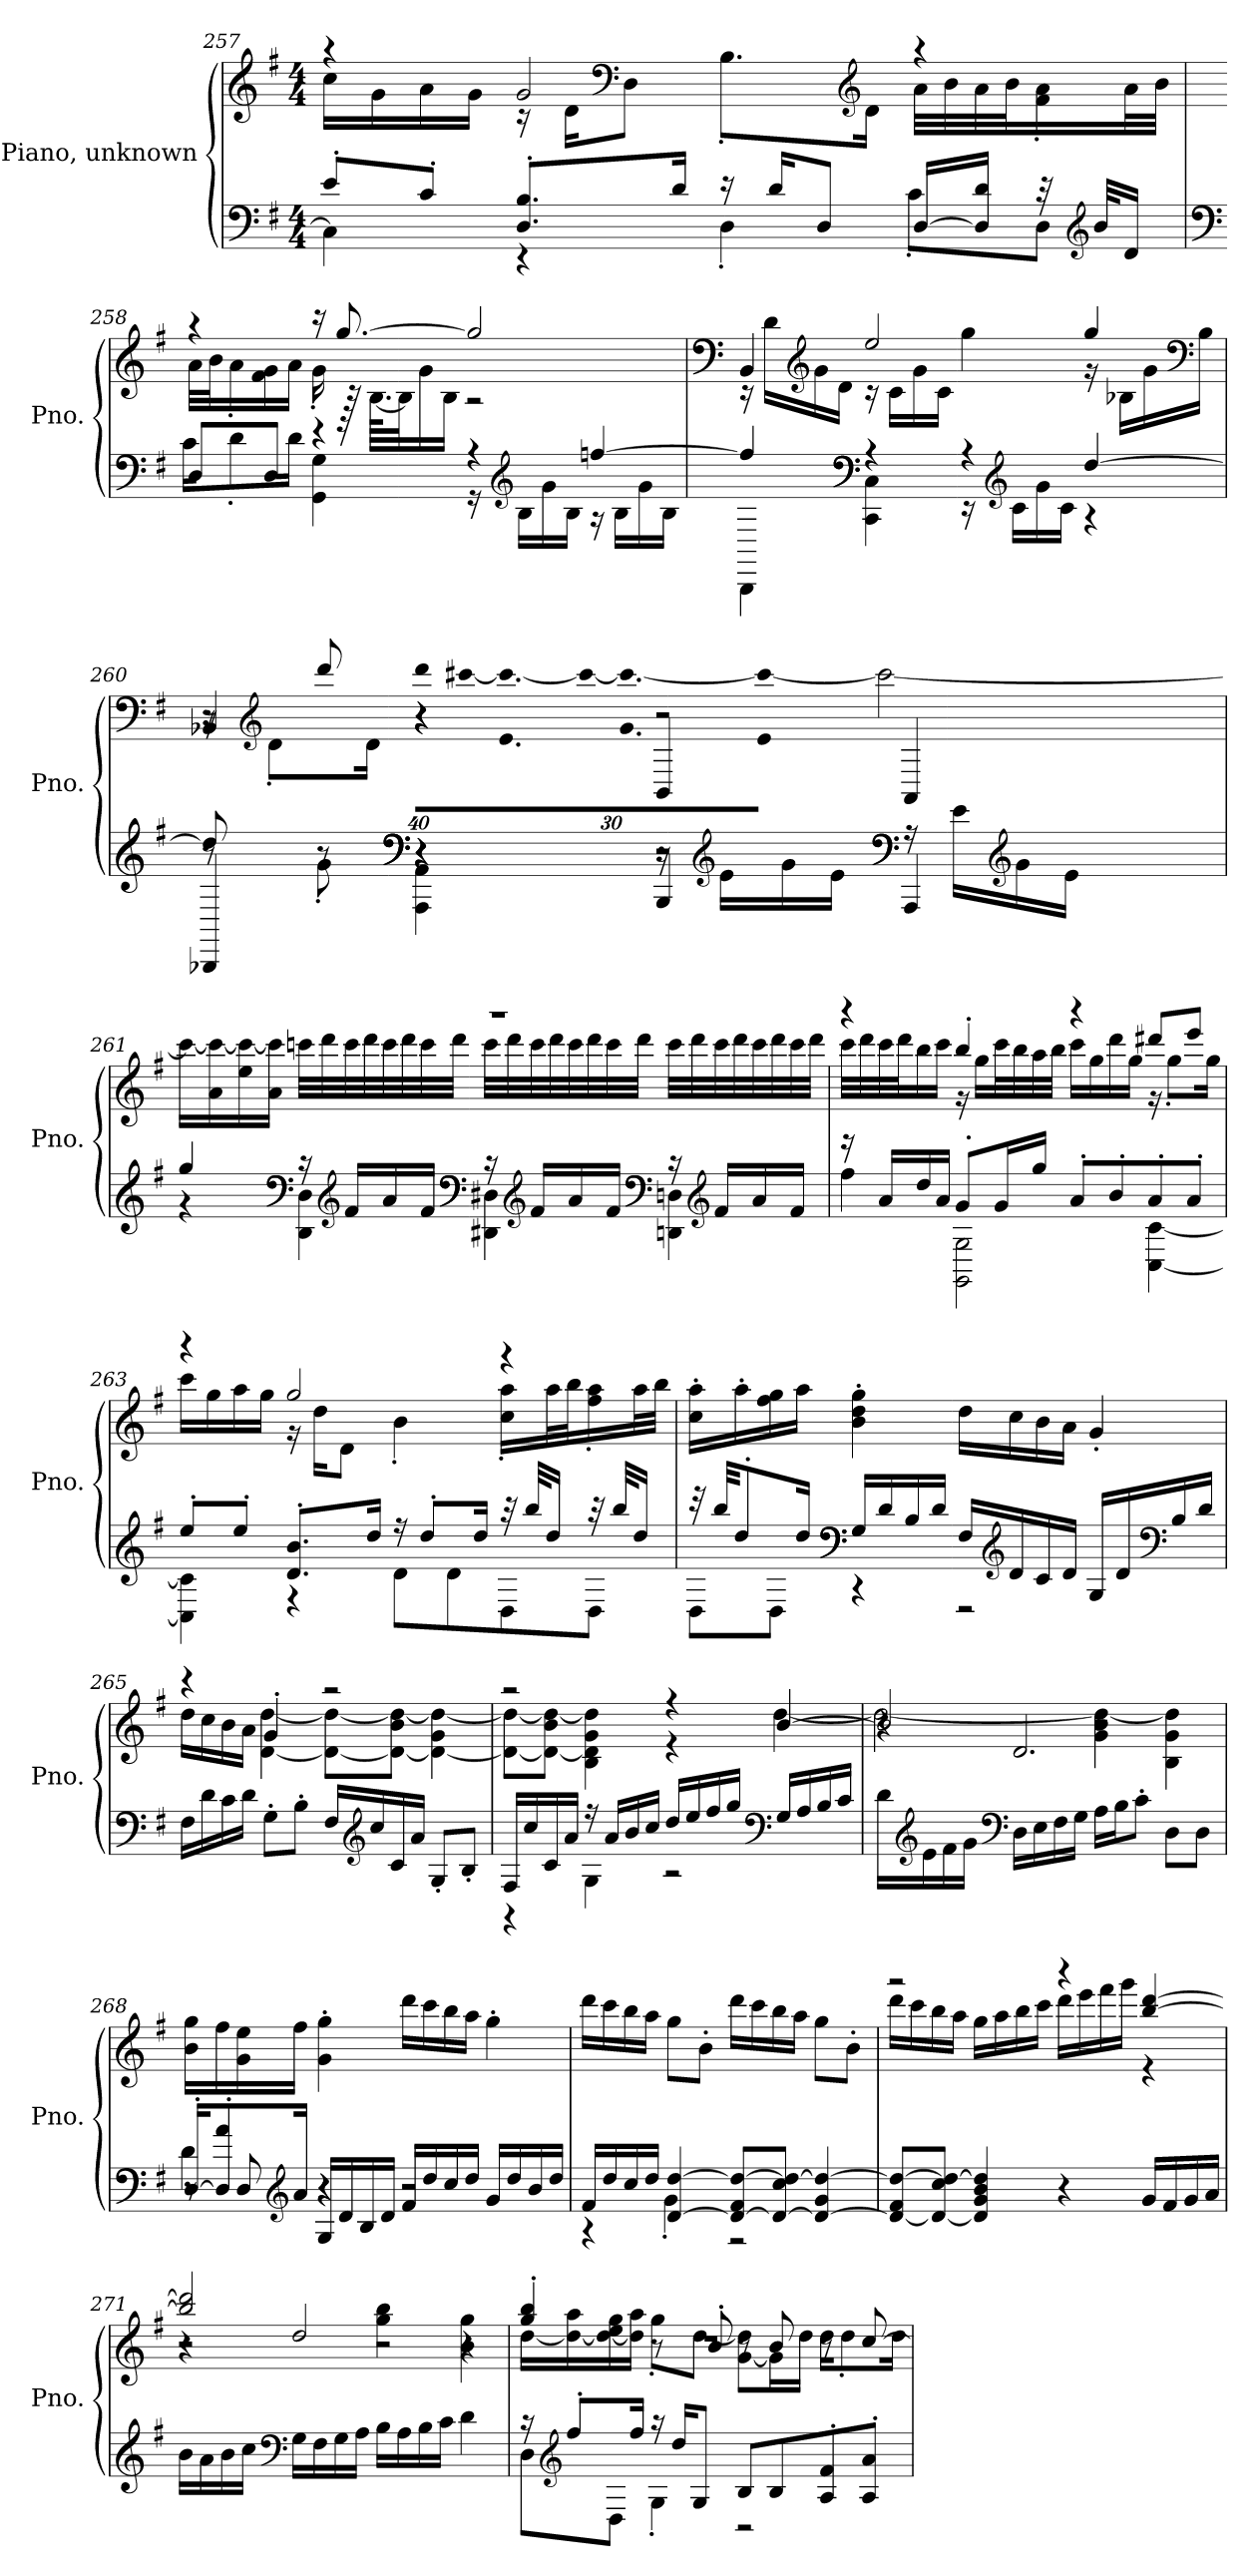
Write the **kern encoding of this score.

**kern	**kern
*part1	*part1
*staff2	*staff1
*I"Piano, unknown	*
*I'Pno.	*
!!LO:LB:g=z
*clefF4	*clefG2
*k[f#]	*k[f#]
*M4/4	*M4/4
=257	=257
*^	*^
8e'/L	4C\]	4r	16cc\LL
.	.	.	16g\
8c'/J	.	.	16a\
.	.	.	16g\JJ
8.D/' 8.B/'L	4r	2g/	16r
.	.	.	16d\KL
*	*	*clefF4	*
.	.	.	8D\J
16d/Jk	.	.	.
16r	4D'\	.	8.B'\L
16d/KL	.	.	.
8D/J	.	.	.
*	*	*clefG2	*
.	.	.	16d\Jk
[16D/LL	8c'\L	4r	32a\LLL
.	.	.	32b\
16D/] 16d/JJ	.	.	32a\
.	.	.	32b\J
32r	8D\J	.	16f#\' 16a\'
*clefG2	*	*	*
32b/KLL	.	.	.
16d/JJ	.	.	32a\L
.	.	.	32b\JJJ
!!LO:LB:g=z	!!
=258	=258	=258	=258
*clefF4	*	*	*
8D/L	16c\KL	4r	32a\LLL
.	.	.	32b\J
.	8d'\	.	16a'\
8D/J	.	.	16f#\ 16g\
.	16d\Jk	.	16a\JJ
4r	4GG\ 4G\	16r	16g'\
.	.	[8.gg/	128r
.	.	.	[64.B\KLLL
.	.	.	32B\J]
.	.	.	16g\
.	.	.	16B\JJ
4r	16r	2gg/]	2r
*clefG2	*	*	*
.	16B\LL	.	.
.	16g\	.	.
.	16B\JJ	.	.
[4ffn/	16r	.	.
.	16B\LL	.	.
.	16g\	.	.
.	16B\JJ	.	.
!!LO:PB:g=z	!!
=259	=259	=259	=259
*	*	*clefF4	*
4ff/]	4BBB\	4BB/	16r
.	.	.	16d\LL
*	*	*clefG2	*
.	.	.	16g\
.	.	.	16d\JJ
*clefF4	*	*	*
4r	4CC\ 4C\	2ee/	16r
.	.	.	16c\LL
.	.	.	16g\
.	.	.	16c\JJ
4r	16r	.	4gg\
*clefG2	*	*	*
.	16c\LL	.	.
.	16g\	.	.
.	16c\JJ	.	.
[4dd/	4r	4gg/	16r
.	.	.	16B-X\LL
.	.	.	16g\
*	*	*clefF4	*
.	.	.	16B-\JJ
!!LO:LB:g=z
=260	=260	=260	=260
*	*^	*	*^
8dd/]	8r	4BBB-X/	8r	16r	4BB-X/
*	*	*	*clefG2	*	*
.	.	.	.	8d'\L	.
8r	8g'\	.	8ddd/	.	.
.	.	.	.	16d\Jk	.
*clefF4	*	*	*	*	*
*	*	*	*	*Xbrackettup	*
!	!	!	!	!LO:N:vis=32	!
4r	4AAA\ 4AA\	4r	4r	640%23ddd\LLL	4r
!	!	!	!	!LO:N:vis=64	!
.	.	.	.	[960%17ccc#X\K	.
!	!	!	!	!LO:N:vis=32.	!
.	.	.	.	1920%103e\ 1920%103ccc#\_	.
!	!	!	!	!LO:N:vis=64	!
.	.	.	.	960%17ccc#\K_	.
!	!	!	!	!LO:N:vis=32.	!
.	.	.	.	1920%103g\ 1920%103ccc#\_J	.
!	!	!	!	!LO:N:vis=16	!
.	.	.	.	1920%137e\ 1920%137ccc#\_JJ	.
2r	16r	4BBB-/	2r	2ccc#\_	4BB-/
*clefG2	*	*	*	*	*
.	16e\LL	.	.	.	.
.	16g\	.	.	.	.
.	16e\JJ	.	.	.	.
*clefF4	*	*	*	*	*
.	16r	4AAA/	.	.	4AA/
.	16e\LL	.	.	.	.
*clefG2	*	*	*	*	*
.	16g\	.	.	.	.
.	16e\JJ	.	.	.	.
*	*v	*v	*	*	*
*	*	*	*v	*v
!!LO:LB:g=z
=261	=261	=261	=261
4gg/	4r	1r	16ccc#\LL_
.	.	.	16a\ 16ccc#\_
.	.	.	16ee\ 16ccc#\_
.	.	.	16a\ 16ccc#\]JJ
*clefF4	*	*	*
16r	4DD\ 4D\	.	32cccn\LLL
.	.	.	32ddd\
*clefG2	*	*	*
16f#/LL	.	.	32ccc\
.	.	.	32ddd\
16a/	.	.	32ccc\
.	.	.	32ddd\
16f#/JJ	.	.	32ccc\
.	.	.	32ddd\JJJ
*clefF4	*	*	*
16r	4DD#X\ 4D#X\	.	32ccc\LLL
.	.	.	32ddd\
*clefG2	*	*	*
16f#/LL	.	.	32ccc\
.	.	.	32ddd\
16a/	.	.	32ccc\
.	.	.	32ddd\
16f#/JJ	.	.	32ccc\
.	.	.	32ddd\JJJ
*clefF4	*	*	*
16r	4DDn\ 4Dn\	.	32ccc\LLL
.	.	.	32ddd\
*clefG2	*	*	*
16f#/LL	.	.	32ccc\
.	.	.	32ddd\
16a/	.	.	32ccc\
.	.	.	32ddd\
16f#/JJ	.	.	32ccc\
.	.	.	32ddd\JJJ
!!LO:LB:g=z	!!
=262	=262	=262	=262
16r	4ff#\	4r	32ccc\LLL
.	.	.	32ddd\
16a/LL	.	.	32ccc\
.	.	.	32ddd\J
16dd/	.	.	16bb\
16a/JJ	.	.	16ccc\JJ
8g'/L	2GG\ 2G\	4bb'/	16r
.	.	.	16gg\LL
16g/L	.	.	32ccc\L
.	.	.	32bb\
16gg/JJ	.	.	32aa\
.	.	.	32bb\JJJ
8a'/L	.	4r	16ccc\LL
.	.	.	16gg\
8b'/	.	.	16ddd\
.	.	.	16gg\JJ
8a'/	[4C\ [4c\	8ddd#X/L	16r
.	.	.	8gg'\L
8a'/J	.	8eee/J	.
.	.	.	16gg\Jk
=263	=263	=263	=263
8ee'/L	4C\] 4c\]	4r	16ccc\LL
.	.	.	16gg\
8ee'/J	.	.	16aa\
.	.	.	16gg\JJ
8.d/' 8.b/'L	4r	2gg/	16r
.	.	.	16dd\KL
.	.	.	8d\J
16dd/Jk	.	.	.
16r	8d\L	.	4b'\
8dd'/L	.	.	.
.	8d\	.	.
16dd/Jk	.	.	.
32r	8D\	4r	16cc\' 16aa\'LL
32bb/KLL	.	.	.
16dd/JJ	.	.	32aa\L
.	.	.	32bb\J
32r	8D\J	.	16ff#\' 16aa\'
32bb/KLL	.	.	.
16dd/JJ	.	.	32aa\L
.	.	.	32bb\JJJ
*	*	*v	*v
!!LO:LB:g=z
=264	=264	=264
32r	8D\L	16cc\' 16aa\'LL
32bb/KKL	.	.
8dd'/	.	16aa'\
.	8D\J	16ff#\ 16gg\
16dd/Jk	.	16aa\JJ
*clefF4	*	*
16G/LL	4r	4b\' 4dd\' 4gg\'
16d/	.	.
16B/	.	.
16d/JJ	.	.
16F#/LL	2r	16dd\LL
*clefG2	*	*
16d/	.	16cc\
16c/	.	16b\
16d/JJ	.	16a\JJ
16G/LL	.	4g'/
16d/	.	.
*clefF4	*	*
16B/	.	.
16d/JJ	.	.
*v	*v	*
=265	=265
*	*^
16F#\LL	4r	16dd\LL
16d\	.	16cc\
16c\	.	16b\
16d\JJ	.	16a\JJ
8G'\L	4g'/	[4d\ [4dd\
8B'\J	.	.
16F#/LL	2r	8d\_ 8dd\_L
*clefG2	*	*
16cc/	.	.
16c/	.	8d\_ 8b\ 8dd\_J
16a/JJ	.	.
8G'/L	.	4d\_ 4g\ 4dd\_
8B'/J	.	.
!!LO:LB:g=z	!!
=266	=266	=266
*^	*	*
16F#/LL	4r	2r	8d\_ 8dd\_L
16cc/	.	.	.
16c/	.	.	8d\_ 8b\ 8dd\_J
16a/JJ	.	.	.
16r	4G\	.	4B\ 4d\] 4g\ 4dd\]
16a/LL	.	.	.
16b/	.	.	.
16cc/JJ	.	.	.
16dd/LL	2r	4r	4r
16ee/	.	.	.
16ff#/	.	.	.
16gg/JJ	.	.	.
*clefF4	*	*	*
16G/LL	.	[4b/	[4dd\
16A/	.	.	.
16B/	.	.	.
16c/JJ	.	.	.
*v	*v	*	*
=267	=267	=267
*	*	*^
16d\LL	2b/]	2dd\_	4r
*clefG2	*	*	*
16e\	.	.	.
16f#\	.	.	.
16g\JJ	.	.	.
*clefF4	*	*	*
16D\LL	.	.	2.d/
16E\	.	.	.
16F#\	.	.	.
16G\JJ	.	.	.
16A\LL	2r	4g\ 4b\ 4dd\_	.
16B\J	.	.	.
8c'\J	.	.	.
8D\L	.	4B\ 4g\ 4dd\]	.
8D\J	.	.	.
*	*v	*v	*v
!!LO:PB:g=z
=268	=268
*^	*
*	*^	*
[16D'/KL	4d\	8r	16b\ 16gg\LL
8D/]' 8a/'	.	.	16ff#\
.	.	8D/	16g\ 16ee\
*clefG2	*	*	*
16a/Jk	.	.	16ff#\JJ
16G/LL	4r	4r	4g\' 4gg\'
16d/	.	.	.
16B/	.	.	.
16d/JJ	.	.	.
16f#/LL	2r	2r	16ddd\LL
16dd/	.	.	16ccc\
16cc/	.	.	16bb\
16dd/JJ	.	.	16aa\JJ
16g/LL	.	.	4gg'\
16dd/	.	.	.
16b/	.	.	.
16dd/JJ	.	.	.
*	*v	*v	*
=269	=269	=269
16f#/LL	4r	16ddd\LL
16dd/	.	16ccc\
16cc/	.	16bb\
16dd/JJ	.	16aa\JJ
[4d/ [4dd/	4g'\	8gg\L
.	.	8b'\J
8d/_ 8f#/ 8dd/_L	2r	16ddd\LL
.	.	16ccc\
8d/_ 8cc/ 8dd/_J	.	16bb\
.	.	16aa\JJ
4d/_ 4g/ 4dd/_	.	8gg\L
.	.	8b'\J
*v	*v	*
!!LO:LB:g=z
=270	=270
*	*^
8d/_ 8f#/ 8dd/_L	2r	16ddd\LL
.	.	16ccc\
8d/_ 8cc/ 8dd/_J	.	16bb\
.	.	16aa\JJ
4d/] 4g/ 4b/ 4dd/]	.	16gg\LL
.	.	16aa\
.	.	16bb\
.	.	16ccc\JJ
4r	4r	16ddd\LL
.	.	16eee\
.	.	16fff#\
.	.	16ggg\JJ
16g/LL	[4bb/ [4ddd/	4r
16f#/	.	.
16g/	.	.
16a/JJ	.	.
=271	=271	=271
*	*	*^
16b\LL	2bb/] 2ddd/]	2r	4r
16a\	.	.	.
16b\	.	.	.
16cc\JJ	.	.	.
*clefF4	*	*	*
16G\LL	.	.	2dd/
16F#\	.	.	.
16G\	.	.	.
16A\JJ	.	.	.
16B\LL	2r	4gg\ 4bb\	.
16A\	.	.	.
16B\	.	.	.
16c\JJ	.	.	.
4d\	.	4b\ 4gg\	4r
!!LO:LB:g=z	!!	!!
=272	=272	=272	=272
*^	*	*	*
16r	8D\L	1r	[16dd\LL	4gg/' 4bb/'
*clefG2	*	*	*	*
8ff#'/L	.	.	16dd\_ 16aa\	.
.	8D\J	.	16dd\_ 16ee\ 16gg\	.
16ff#/Jk	.	.	16dd\] 16aa\JJ	.
16r	4G'\	.	8gg'\L	8r
16dd/KL	.	.	.	.
8G/J	.	.	[8dd\J	8b'/
8B/L	2r	.	[8g\ 8dd\]L	8r
8B/	.	.	16g\L]	8b/
.	.	.	16dd\JJ	.
8A/' 8f#/'	.	.	16dd\KL	8r
.	.	.	8dd'\	.
8A/' 8a/'J	.	.	.	[8cc/
.	.	.	16dd\Jk	.
*v	*v	*	*	*
*	*v	*v	*v
=	=
*-	*-
